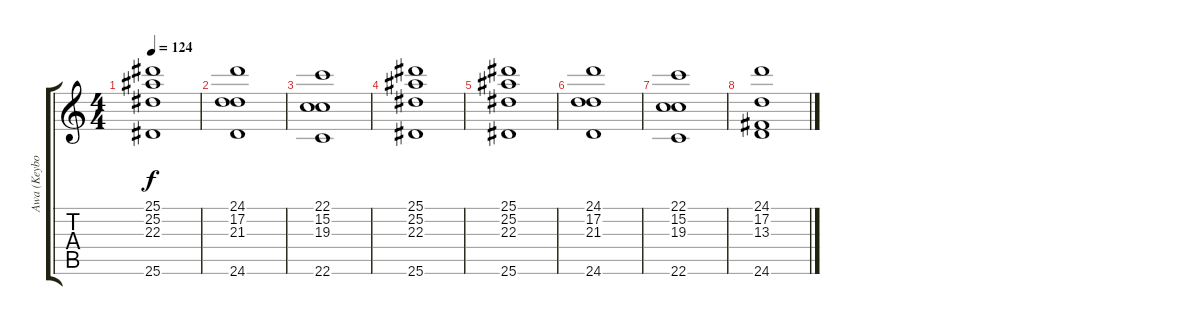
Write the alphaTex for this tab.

\track ("Awa (Keyboards 1)" "Awa (Keybo") {instrument churchorgan}
\staff {score tabs}
\tuning (D4 A3 F3 C3 G2 D2) {hide}
\ts (4 4)
\tempo 124
\clef g2
\ks c
(25.1 25.2 22.3 25.6).1{dy f volume 8} |
(24.1 17.2 21.3 24.6).1 |
(22.1 15.2 19.3 22.6).1 |
(25.1 25.2 22.3 25.6).1 |
(25.1 25.2 22.3 25.6).1 |
(24.1 17.2 21.3 24.6).1 |
(22.1 15.2 19.3 22.6).1 |
(24.1 17.2 13.3 24.6).1
